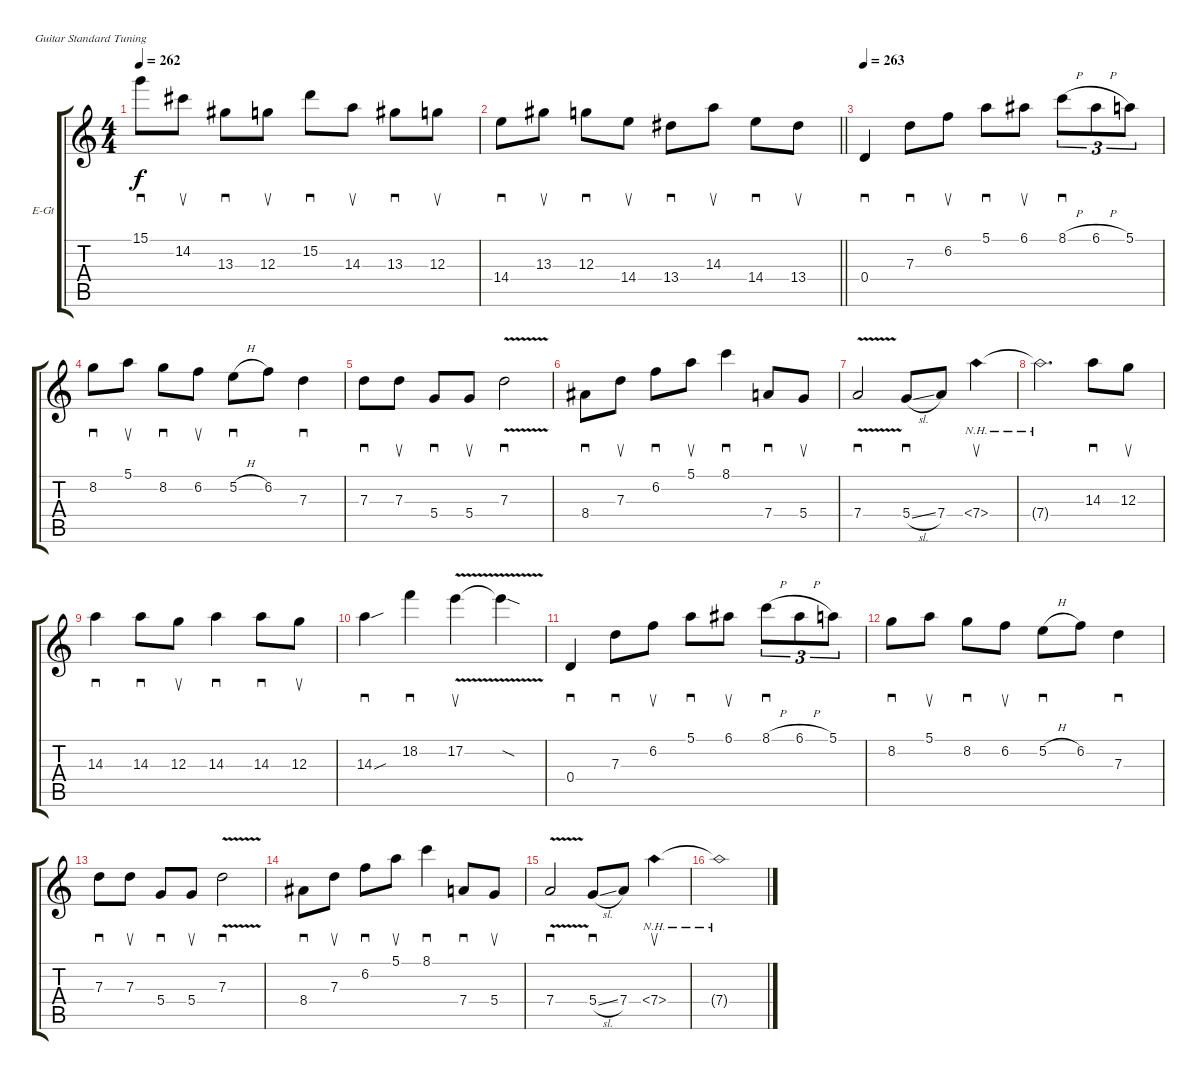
\bracketExtendMode groupsimilarinstruments
\firstSystemTrackNameOrientation horizontal
\otherSystemsTrackNameOrientation horizontal
\track ("Lead" "E-Gt") {instrument distortionguitar}
\staff {score tabs}
\tuning (E4 B3 G3 D3 A2 E2)
\ts (4 4)
\tempo 262
\clef g2
\scale
0.5
\ks c
15.1.8{sd dy f} 14.2.8{su} 13.3.8{sd} 12.3.8{su} 15.2.8{sd} 14.3.8{su} 13.3.8{sd} 12.3.8{su} |
\scale
0.5
\barLineRight lightlight
14.4.8{sd} 13.3.8{su} 12.3.8{sd} 14.4.8{su} 13.4.8{sd} 14.3.8{su} 14.4.8{sd} 13.4.8{su} |
\tempo 263
\scale
0.573333 0.4.4{sd} 7.3.8{sd} 6.2.8{su} 5.1.8{sd} 6.1.8{su} 8.1{h}.8{sd tu (3 2)} 6.1{h}.8{tu (3 2)} 5.1.8{tu (3 2)} |
\scale
0.426667 8.2.8{sd} 5.1.8{su} 8.2.8{sd} 6.2.8{su} 5.2{h}.8{sd} 6.2.8 7.3.4{sd} |
\scale
0.453237 7.3.8{sd} 7.3.8{su} 5.4.8{sd} 5.4.8{su} 7.3{v}.2{sd} |
\scale
0.546763 8.4.8{sd} 7.3.8{su} 6.2.8{sd} 5.1.8{su} 8.1.4{sd} 7.4.8{sd} 5.4.8{su} |
\scale
0.5671 7.4{v}.2{sd} 5.4{sl}.8{sd} 7.4.8 7.4{nh}.4{su} |
\scale
0.4329 7.4{nh t}.2{d} 14.3.8{sd} 12.3.8{su} |
\scale
0.491713 14.3.4{sd} 14.3.8{sd} 12.3.8{su} 14.3.4{sd} 14.3.8{sd} 12.3.8{su} |
\scale
0.508287 14.3{sou}.4{sd} 18.2.4{sd} 17.2{v}.4{su} 17.2{sod t}.4 |
\scale
0.573333 0.4.4{sd} 7.3.8{sd} 6.2.8{su} 5.1.8{sd} 6.1.8{su} 8.1{h}.8{sd tu (3 2)} 6.1{h}.8{tu (3 2)} 5.1.8{tu (3 2)} |
\scale
0.426667 8.2.8{sd} 5.1.8{su} 8.2.8{sd} 6.2.8{su} 5.2{h}.8{sd} 6.2.8 7.3.4{sd} |
\scale
0.453237 7.3.8{sd} 7.3.8{su} 5.4.8{sd} 5.4.8{su} 7.3{v}.2{sd} |
\scale
0.546763 8.4.8{sd} 7.3.8{su} 6.2.8{sd} 5.1.8{su} 8.1.4{sd} 7.4.8{sd} 5.4.8{su} |
\scale
0.630952 7.4{v}.2{sd} 5.4{sl}.8{sd} 7.4.8 7.4{nh}.4{su} |
\scale
0.369048 7.4{nh t}.1
